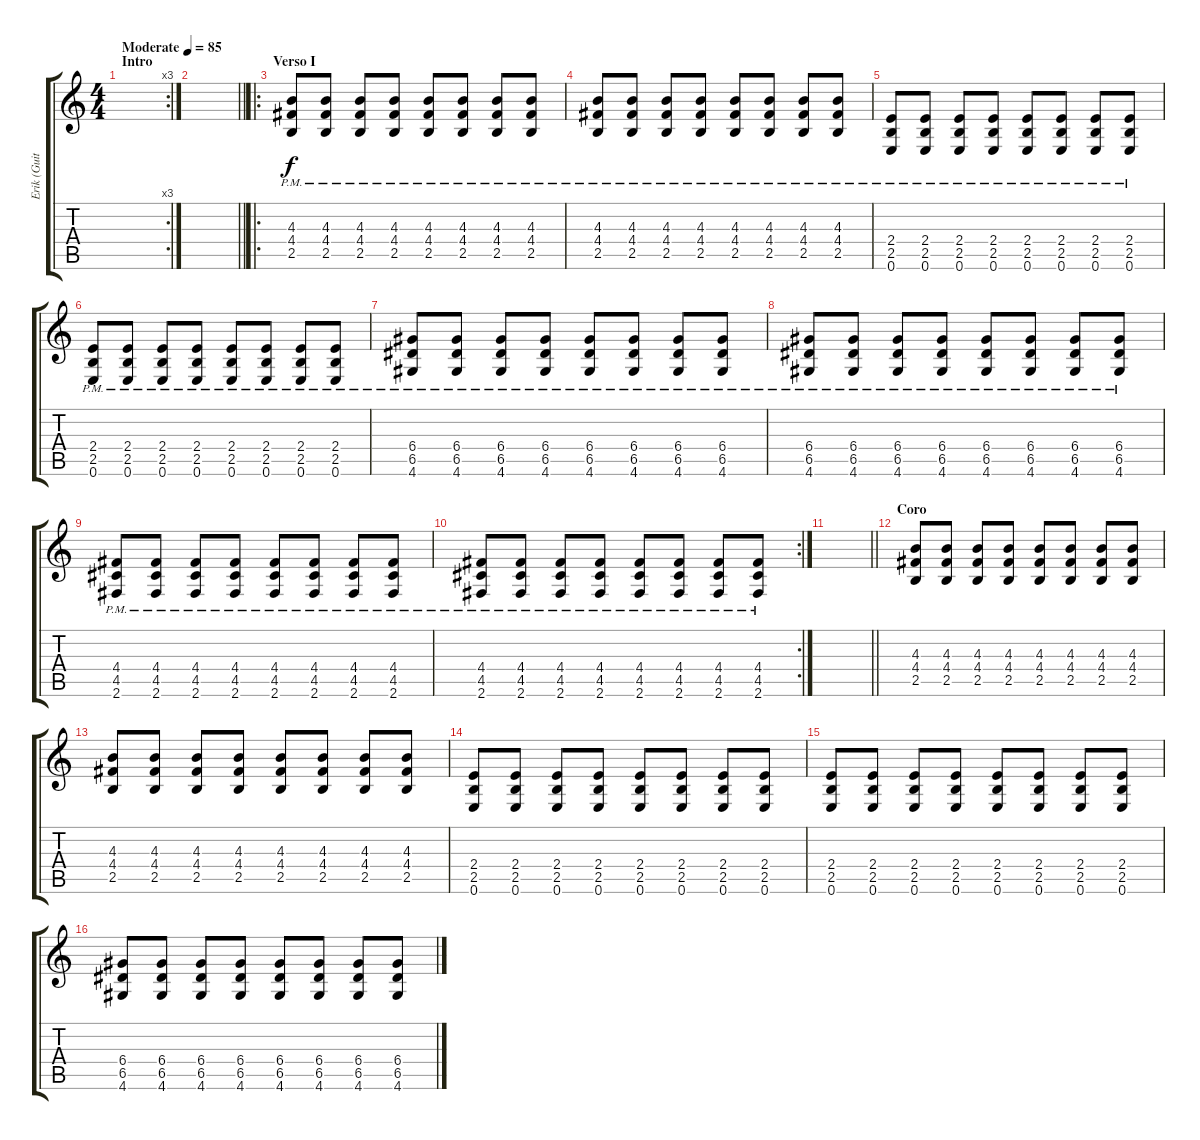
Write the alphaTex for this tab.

\track ("Erik (Guitarra Lider)" "Erik (Guit") {instrument overdrivenguitar}
\staff {score tabs}
\tuning (E4 B3 G3 D3 A2 E2) {hide}
\rc 3
\ts (4 4)
\section ("" "Intro")
\tempo (85 "Moderate")
\clef g2
\ks c
|
\barLineRight lightlight
|
\ro
\section ("" "Verso I")
(4.3{pm} 4.4{pm} 2.5{pm}).8 (4.3{pm} 4.4{pm} 2.5{pm}).8 (4.3{pm} 4.4{pm} 2.5{pm}).8 (4.3{pm} 4.4{pm} 2.5{pm}).8 (4.3{pm} 4.4{pm} 2.5{pm}).8 (4.3{pm} 4.4{pm} 2.5{pm}).8 (4.3{pm} 4.4{pm} 2.5{pm}).8 (4.3{pm} 4.4{pm} 2.5{pm}).8 |
(4.3{pm} 4.4{pm} 2.5{pm}).8 (4.3{pm} 4.4{pm} 2.5{pm}).8 (4.3{pm} 4.4{pm} 2.5{pm}).8 (4.3{pm} 4.4{pm} 2.5{pm}).8 (4.3{pm} 4.4{pm} 2.5{pm}).8 (4.3{pm} 4.4{pm} 2.5{pm}).8 (4.3{pm} 4.4{pm} 2.5{pm}).8 (4.3{pm} 4.4{pm} 2.5{pm}).8 |
(2.4{pm} 2.5{pm} 0.6{pm}).8 (2.4{pm} 2.5{pm} 0.6{pm}).8 (2.4{pm} 2.5{pm} 0.6{pm}).8 (2.4{pm} 2.5{pm} 0.6{pm}).8 (2.4{pm} 2.5{pm} 0.6{pm}).8 (2.4{pm} 2.5{pm} 0.6{pm}).8 (2.4{pm} 2.5{pm} 0.6{pm}).8 (2.4{pm} 2.5{pm} 0.6{pm}).8 |
(2.4{pm} 2.5{pm} 0.6{pm}).8 (2.4{pm} 2.5{pm} 0.6{pm}).8 (2.4{pm} 2.5{pm} 0.6{pm}).8 (2.4{pm} 2.5{pm} 0.6{pm}).8 (2.4{pm} 2.5{pm} 0.6{pm}).8 (2.4{pm} 2.5{pm} 0.6{pm}).8 (2.4{pm} 2.5{pm} 0.6{pm}).8 (2.4{pm} 2.5{pm} 0.6{pm}).8 |
(6.4{pm} 6.5{pm} 4.6{pm}).8 (6.4{pm} 6.5{pm} 4.6{pm}).8 (6.4{pm} 6.5{pm} 4.6{pm}).8 (6.4{pm} 6.5{pm} 4.6{pm}).8 (6.4{pm} 6.5{pm} 4.6{pm}).8 (6.4{pm} 6.5{pm} 4.6{pm}).8 (6.4{pm} 6.5{pm} 4.6{pm}).8 (6.4{pm} 6.5{pm} 4.6{pm}).8 |
(6.4{pm} 6.5{pm} 4.6{pm}).8 (6.4{pm} 6.5{pm} 4.6{pm}).8 (6.4{pm} 6.5{pm} 4.6{pm}).8 (6.4{pm} 6.5{pm} 4.6{pm}).8 (6.4{pm} 6.5{pm} 4.6{pm}).8 (6.4{pm} 6.5{pm} 4.6{pm}).8 (6.4{pm} 6.5{pm} 4.6{pm}).8 (6.4{pm} 6.5{pm} 4.6{pm}).8 |
(4.4{pm} 4.5{pm} 2.6{pm}).8 (4.4{pm} 4.5{pm} 2.6{pm}).8 (4.4{pm} 4.5{pm} 2.6{pm}).8 (4.4{pm} 4.5{pm} 2.6{pm}).8 (4.4{pm} 4.5{pm} 2.6{pm}).8 (4.4{pm} 4.5{pm} 2.6{pm}).8 (4.4{pm} 4.5{pm} 2.6{pm}).8 (4.4{pm} 4.5{pm} 2.6{pm}).8 |
\rc 2
(4.4{pm} 4.5{pm} 2.6{pm}).8 (4.4{pm} 4.5{pm} 2.6{pm}).8 (4.4{pm} 4.5{pm} 2.6{pm}).8 (4.4{pm} 4.5{pm} 2.6{pm}).8 (4.4{pm} 4.5{pm} 2.6{pm}).8 (4.4{pm} 4.5{pm} 2.6{pm}).8 (4.4{pm} 4.5{pm} 2.6{pm}).8 (4.4{pm} 4.5{pm} 2.6{pm}).8 |
\barLineRight lightlight
|
\section ("" "Coro")
(4.3 4.4 2.5).8{volume 13} (4.3 4.4 2.5).8 (4.3 4.4 2.5).8 (4.3 4.4 2.5).8 (4.3 4.4 2.5).8 (4.3 4.4 2.5).8 (4.3 4.4 2.5).8 (4.3 4.4 2.5).8 |
(4.3 4.4 2.5).8 (4.3 4.4 2.5).8 (4.3 4.4 2.5).8 (4.3 4.4 2.5).8 (4.3 4.4 2.5).8 (4.3 4.4 2.5).8 (4.3 4.4 2.5).8 (4.3 4.4 2.5).8 |
(2.4 2.5 0.6).8 (2.4 2.5 0.6).8 (2.4 2.5 0.6).8 (2.4 2.5 0.6).8 (2.4 2.5 0.6).8 (2.4 2.5 0.6).8 (2.4 2.5 0.6).8 (2.4 2.5 0.6).8 |
(2.4 2.5 0.6).8 (2.4 2.5 0.6).8 (2.4 2.5 0.6).8 (2.4 2.5 0.6).8 (2.4 2.5 0.6).8 (2.4 2.5 0.6).8 (2.4 2.5 0.6).8 (2.4 2.5 0.6).8 |
(6.4 6.5 4.6).8 (6.4 6.5 4.6).8 (6.4 6.5 4.6).8 (6.4 6.5 4.6).8 (6.4 6.5 4.6).8 (6.4 6.5 4.6).8 (6.4 6.5 4.6).8 (6.4 6.5 4.6).8
